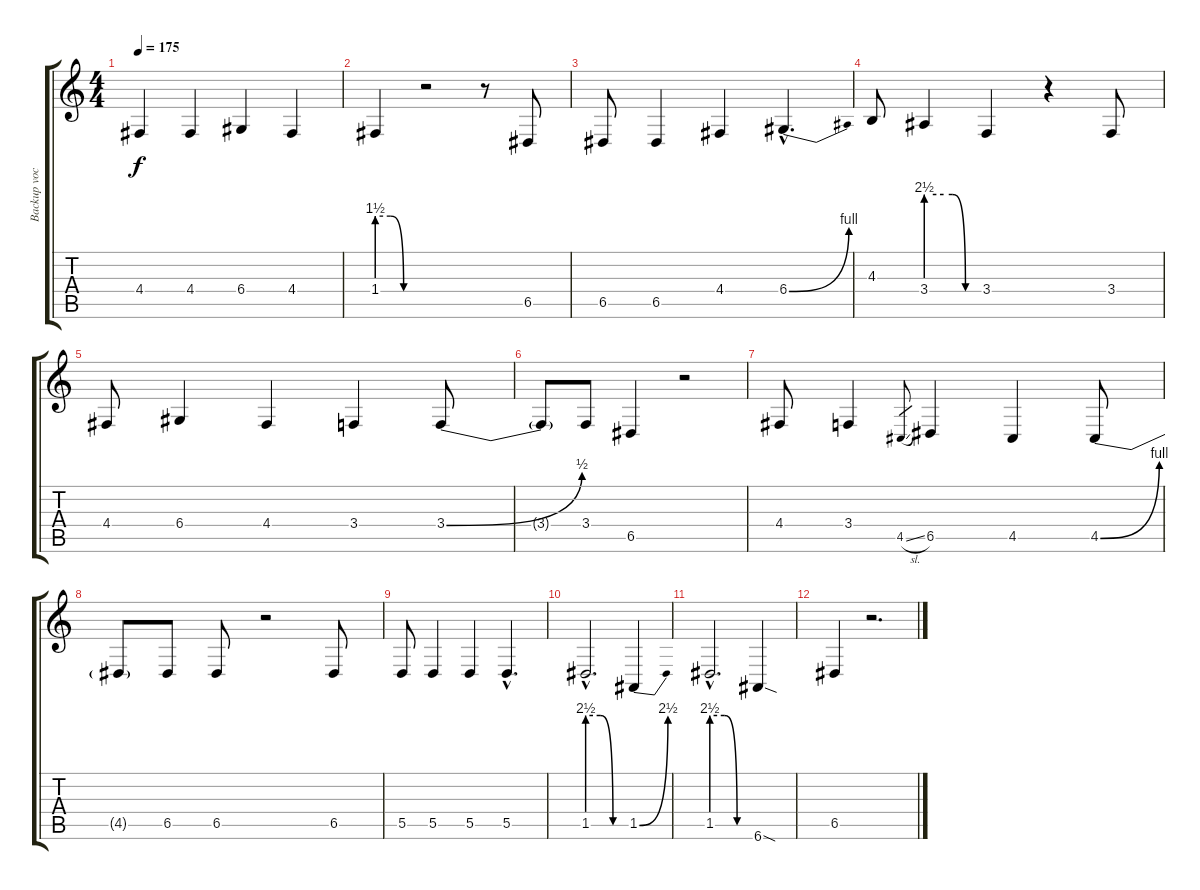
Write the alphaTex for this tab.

\track ("Backup vocal" "Backup voc") {instrument bassoon}
\staff {score tabs}
\tuning (E4 B3 G3 D3 A2 E2) {hide}
\ts (4 4)
\tempo 175
\clef g2
\ks c
4.4.4{dy f} 4.4.4 6.4.4 4.4.4 |
1.4{be (custom 0 6 20 6 40 0 60 0)}.4 r.2 r.8 6.5.8 |
6.5.8 6.5.4 4.4.4 6.4{be (bend 0 0 60 4) hac}.4{d} |
4.3.8 3.4{be (custom 0 10 20 10 30 10 45 0 60 0)}.4 3.4.4 r.4 3.4.8 |
4.4.8 6.4.4 4.4.4 3.4.4 3.4{be (bend 0 0 60 2)}.8 |
3.4{t}.8 3.4.8 6.5.4 r.2 |
4.4.8 3.4.4 4.5{sl}.8{gr} 6.5.4 4.5.4 4.5{be (bend 0 0 60 4)}.8 |
4.5{t}.8 6.5.8 6.5.8 r.2 6.5.8 |
5.5.8 5.5.4 5.5.4 5.5{hac}.4{d} |
1.5{be (custom 0 10 20 10 40 0 60 0) hac}.2{d} 1.5{be (bend 0 0 60 10)}.4 |
1.5{be (custom 0 10 20 10 40 0 60 0) hac}.2{d} 6.6{sod}.4 |
6.5.4 r.2{d}
